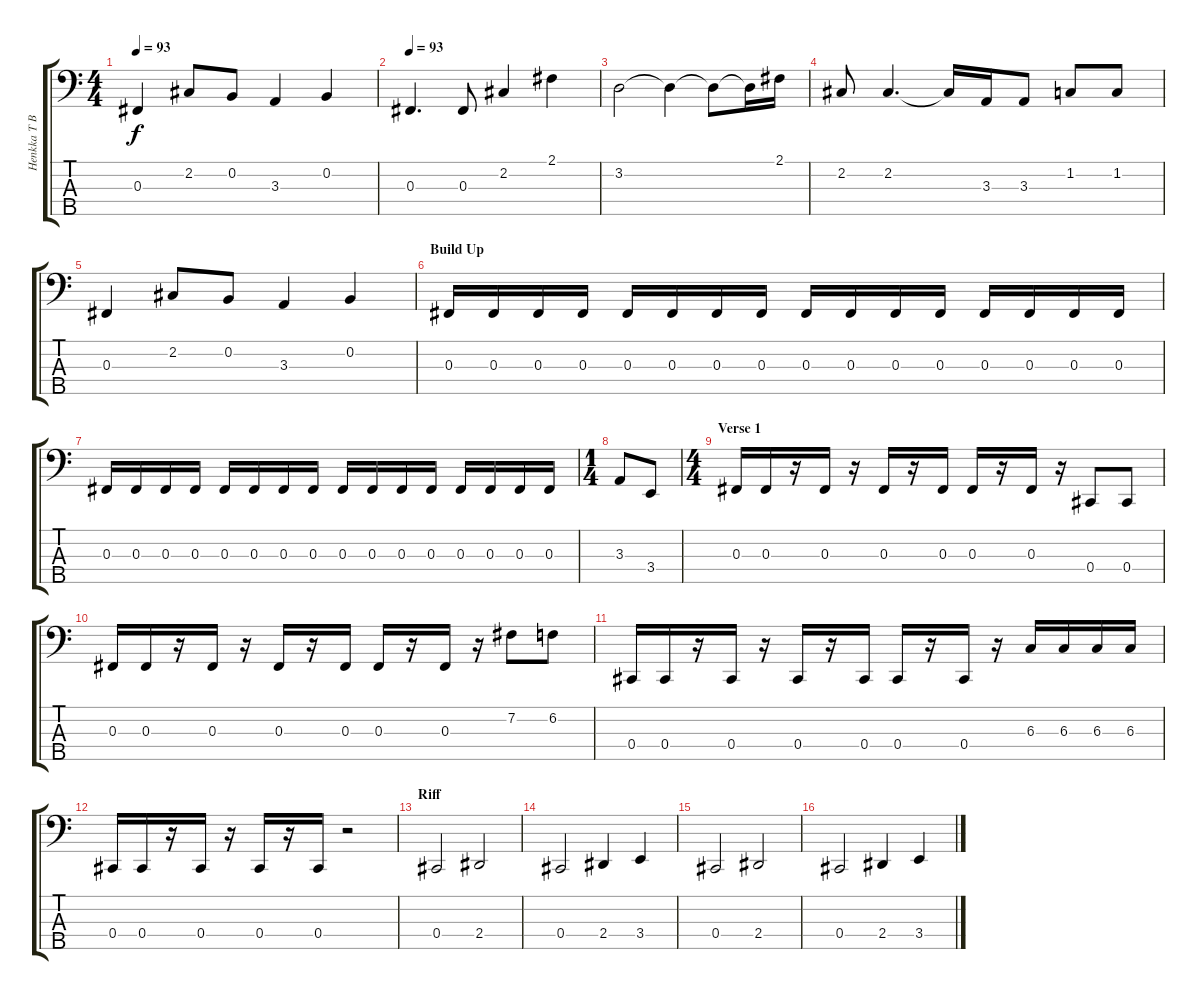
\track ("Henkka T Blacksmith" "Henkka T B") {instrument electricbasspick}
\staff {score tabs}
\tuning (E2 B1 Gb1 Db1 Ab0) {hide}
\ts (4 4)
\tempo 93
\clef f4
\ks c
0.3.4{dy f} 2.2.8 0.2.8 3.3.4 0.2.4 |
\tempo 93
0.3.4{d} 0.3.8 2.2.4 2.1.4 |
3.2.2 3.2{t}.4 3.2{t}.8 3.2{t}.16 2.1.16 |
2.2.8 2.2.4{d} 2.2{t}.16 3.3.16 3.3.8 1.2.8 1.2.8 |
0.3.4 2.2.8 0.2.8 3.3.4 0.2.4 |
\section ("" "Build Up")
0.3.16 0.3.16 0.3.16 0.3.16 0.3.16 0.3.16 0.3.16 0.3.16 0.3.16 0.3.16 0.3.16 0.3.16 0.3.16 0.3.16 0.3.16 0.3.16 |
0.3.16 0.3.16 0.3.16 0.3.16 0.3.16 0.3.16 0.3.16 0.3.16 0.3.16 0.3.16 0.3.16 0.3.16 0.3.16 0.3.16 0.3.16 0.3.16 |
\ts (1 4)
3.3.8 3.4.8 |
\ts (4 4)
\section ("" "Verse 1")
0.3.16 0.3.16 r.16 0.3.16 r.16 0.3.16 r.16 0.3.16 0.3.16 r.16 0.3.16 r.16 0.4.8 0.4.8 |
0.3.16 0.3.16 r.16 0.3.16 r.16 0.3.16 r.16 0.3.16 0.3.16 r.16 0.3.16 r.16 7.2.8 6.2.8 |
0.4.16 0.4.16 r.16 0.4.16 r.16 0.4.16 r.16 0.4.16 0.4.16 r.16 0.4.16 r.16 6.3.16 6.3.16 6.3.16 6.3.16 |
0.4.16 0.4.16 r.16 0.4.16 r.16 0.4.16 r.16 0.4.16 r.2 |
\section ("" "Riff")
0.4.2 2.4.2 |
0.4.2 2.4.4 3.4.4 |
0.4.2 2.4.2 |
0.4.2 2.4.4 3.4.4
